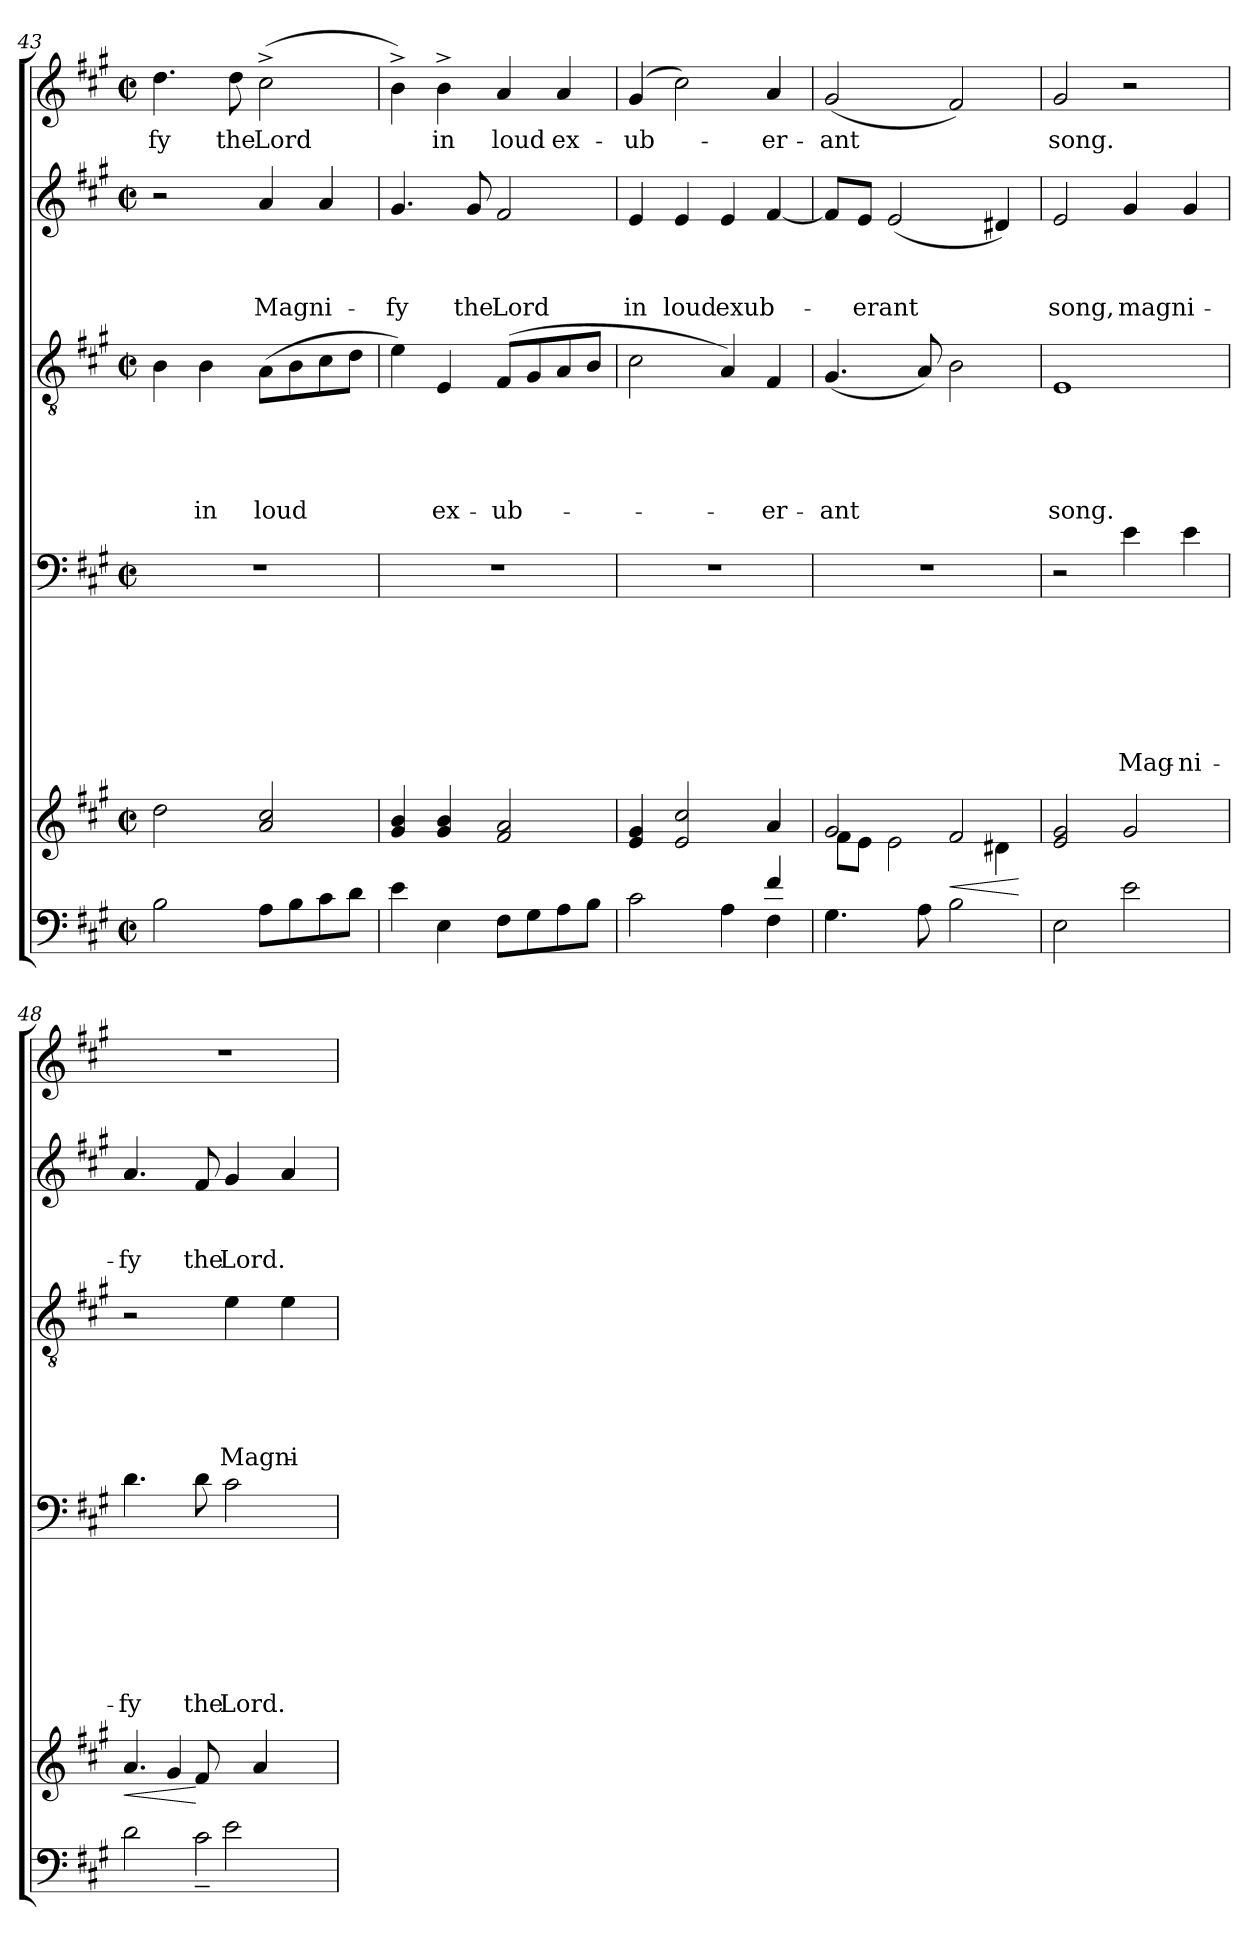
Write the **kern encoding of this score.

**kern	**kern	**dynam	**kern	**text	**text	**text	**text	**text	**text	**text	**kern	**text	**text	**text	**text	**text	**kern	**text	**text	**text	**kern	**text
*part6	*part5	*part5	*part4	*part4	*part4	*part4	*part4	*part4	*part4	*part4	*part3	*part3	*part3	*part3	*part3	*part3	*part2	*part2	*part2	*part2	*part1	*part1
*staff6	*staff5	*staff5	*staff4	*staff4	*staff4	*staff4	*staff4	*staff4	*staff4	*staff4	*staff3	*staff3	*staff3	*staff3	*staff3	*staff3	*staff2	*staff2	*staff2	*staff2	*staff1	*staff1
*clefF4	*clefG2	*	*clefF4	*	*	*	*	*	*	*	*clefGv2	*	*	*	*	*	*clefG2	*	*	*	*clefG2	*
*k[f#c#g#]	*k[f#c#g#]	*	*k[f#c#g#]	*	*	*	*	*	*	*	*k[f#c#g#]	*	*	*	*	*	*k[f#c#g#]	*	*	*	*k[f#c#g#]	*
*A:	*A:	*	*A:	*	*	*	*	*	*	*	*A:	*	*	*	*	*	*A:	*	*	*	*A:	*
*M2/2	*M2/2	*	*M2/2	*	*	*	*	*	*	*	*M2/2	*	*	*	*	*	*M2/2	*	*	*	*M2/2	*
*met(c|)	*met(c|)	*	*met(c|)	*	*	*	*	*	*	*	*met(c|)	*	*	*	*	*	*met(c|)	*	*	*	*met(c|)	*
=43	=43	=43	=43	=43	=43	=43	=43	=43	=43	=43	=43	=43	=43	=43	=43	=43	=43	=43	=43	=43	=43	=43
!	!	!	!	!	!	!	!	!	!	!	!	!	!	!	!	!	!	!	!	!	!	!LO:LY:b
2B\	2dd\	.	1r	.	.	.	.	.	.	.	4B\	.	.	.	.	.	2r	.	.	.	4.dd\	-fy
!	!	!	!	!	!	!	!	!	!	!	!	!	!	!	!	!LO:LY:b	!	!	!	!	!	!
.	.	.	.	.	.	.	.	.	.	.	4B\	.	.	.	.	in	.	.	.	.	.	.
!	!	!	!	!	!	!	!	!	!	!	!	!	!	!	!	!	!	!	!	!	!	!LO:LY:b
.	.	.	.	.	.	.	.	.	.	.	.	.	.	.	.	.	.	.	.	.	8dd\	the
!	!	!	!	!	!	!	!	!	!	!	!	!	!	!	!	!LO:LY:b	!	!	!	!LO:LY:b	!	!LO:LY:b
8A\L	2a/ 2cc#/	.	.	.	.	.	.	.	.	.	(>8A\L	.	.	.	.	loud	4a/	.	.	Magni-	(>2cc#^>\	Lord
8B\	.	.	.	.	.	.	.	.	.	.	8B\	.	.	.	.	.	.	.	.	.	.	.
8c#\	.	.	.	.	.	.	.	.	.	.	8c#\	.	.	.	.	.	4a/	.	.	.	.	.
8d\J	.	.	.	.	.	.	.	.	.	.	8d\J	.	.	.	.	.	.	.	.	.	.	.
=44	=44	=44	=44	=44	=44	=44	=44	=44	=44	=44	=44	=44	=44	=44	=44	=44	=44	=44	=44	=44	=44	=44
!	!	!	!	!	!	!	!	!	!	!	!	!	!	!	!	!	!	!	!	!LO:LY:b	!	!
4e\	4g#/ 4b/	.	1r	.	.	.	.	.	.	.	4e\)	.	.	.	.	.	4.g#/	.	.	-fy	4b^>\)	.
!	!	!	!	!	!	!	!	!	!	!	!	!	!	!	!	!LO:LY:b	!	!	!	!	!	!LO:LY:b
4E\	4g#/ 4b/	.	.	.	.	.	.	.	.	.	4E/	.	.	.	.	ex-	.	.	.	.	4b^>\	in
!	!	!	!	!	!	!	!	!	!	!	!	!	!	!	!	!	!	!	!	!LO:LY:b	!	!
.	.	.	.	.	.	.	.	.	.	.	.	.	.	.	.	.	8g#/	.	.	the	.	.
!	!	!	!	!	!	!	!	!	!	!	!	!	!	!	!	!LO:LY:b	!	!	!	!LO:LY:b	!	!LO:LY:b
8F#\L	2f#/ 2a/	.	.	.	.	.	.	.	.	.	(<8F#/L	.	.	.	.	-ub-	2f#/	.	.	Lord	4a/	loud
8G#\	.	.	.	.	.	.	.	.	.	.	8G#/	.	.	.	.	.	.	.	.	.	.	.
!	!	!	!	!	!	!	!	!	!	!	!	!	!	!	!	!	!	!	!	!	!	!LO:LY:b
8A\	.	.	.	.	.	.	.	.	.	.	8A/	.	.	.	.	.	.	.	.	.	4a/	ex-
8B\J	.	.	.	.	.	.	.	.	.	.	8B/J	.	.	.	.	.	.	.	.	.	.	.
=45	=45	=45	=45	=45	=45	=45	=45	=45	=45	=45	=45	=45	=45	=45	=45	=45	=45	=45	=45	=45	=45	=45
*^	*	*	*	*	*	*	*	*	*	*	*	*	*	*	*	*	*	*	*	*	*	*
!	!	!	!	!	!	!	!	!	!	!	!	!	!	!	!	!	!	!	!	!	!LO:LY:b	!	!LO:LY:b
2c#\	2.ryy	4e/ 4g#/	.	1r	.	.	.	.	.	.	.	2c#\	.	.	.	.	.	4e/	.	.	in	(4g#/	-ub-
!	!	!	!	!	!	!	!	!	!	!	!	!	!	!	!	!	!	!	!	!	!LO:LY:b	!	!
.	.	2e/ 2cc#/	.	.	.	.	.	.	.	.	.	.	.	.	.	.	.	4e/	.	.	loud	2cc#\)	.
!	!	!	!	!	!	!	!	!	!	!	!	!	!	!	!	!	!	!	!	!	!LO:LY:b	!	!
4A\	.	.	.	.	.	.	.	.	.	.	.	4A/)	.	.	.	.	.	4e/	.	.	exub-	.	.
!	!	!	!	!	!	!	!	!	!	!	!	!	!	!	!	!	!LO:LY:b	!	!	!	!	!	!LO:LY:b
4f#/	4F#\	4a/	.	.	.	.	.	.	.	.	.	4F#/	.	.	.	.	-er-	[<4f#/	.	.	.	4a/	-er-
!!LO:LB:g=z
=46	=46	=46	=46	=46	=46	=46	=46	=46	=46	=46	=46	=46	=46	=46	=46	=46	=46	=46	=46	=46	=46	=46	=46
*	*	*^	*	*	*	*	*	*	*	*	*	*	*	*	*	*	*	*	*	*	*	*	*
*	*	*	*^	*	*	*	*	*	*	*	*	*	*	*	*	*	*	*	*	*	*	*	*	*
!	!	!	!	!	!	!	!	!	!	!	!	!	!	!	!	!	!	!	!LO:LY:b	!	!	!	!	!	!LO:LY:b
*v	*v	*	*	*	*	*	*	*	*	*	*	*	*	*	*	*	*	*	*	*	*	*	*	*	*
4.G#\	2ryy	2g#/	8f#\L	.	1r	.	.	.	.	.	.	.	(<4.G#/	.	.	.	.	-ant	8f#/L]	.	.	.	(2g#/	-ant
!	!	!	!	!	!	!	!	!	!	!	!	!	!	!	!	!	!	!	!	!	!	!LO:LY:b	!	!
.	.	.	8e\J	.	.	.	.	.	.	.	.	.	.	.	.	.	.	.	8e/J	.	.	-erant	.	.
.	.	.	2e\	.	.	.	.	.	.	.	.	.	.	.	.	.	.	.	(<2e/	.	.	.	.	.
8A\	.	.	.	.	.	.	.	.	.	.	.	.	8A/)	.	.	.	.	.	.	.	.	.	.	.
!	!	!	!	!LO:HP:b	!	!	!	!	!	!	!	!	!	!	!	!	!	!	!	!	!	!	!	!
2B\	2f#/	2ryy	.	<	.	.	.	.	.	.	.	.	2B\	.	.	.	.	.	.	.	.	.	2f#/)	.
.	.	.	4d#X\	.	.	.	.	.	.	.	.	.	.	.	.	.	.	.	4d#X/)	.	.	.	.	.
*	*v	*v	*v	*	*	*	*	*	*	*	*	*	*	*	*	*	*	*	*	*	*	*	*	*
.	.	[	.	.	.	.	.	.	.	.	.	.	.	.	.	.	.	.	.	.	.	.
=47	=47	=47	=47	=47	=47	=47	=47	=47	=47	=47	=47	=47	=47	=47	=47	=47	=47	=47	=47	=47	=47	=47
!	!	!	!	!	!	!	!	!	!	!	!	!	!	!	!	!LO:LY:b	!	!	!	!LO:LY:b	!	!LO:LY:b
2E\	2e/ 2g#/	.	2r	.	.	.	.	.	.	.	1E	.	.	.	.	song.	2e/	.	.	song,	2g#/	song.
!	!	!	!	!	!	!	!	!	!	!LO:LY:b	!	!	!	!	!	!	!	!	!	!LO:LY:b	!	!
2e\	2g#/	.	4e\	.	.	.	.	.	.	Mag-	.	.	.	.	.	.	4g#/	.	.	magni-	2r	.
!	!	!	!	!	!	!	!	!	!	!LO:LY:b	!	!	!	!	!	!	!	!	!	!	!	!
.	.	.	4e\	.	.	.	.	.	.	-ni-	.	.	.	.	.	.	4g#/	.	.	.	.	.
=48	=48	=48	=48	=48	=48	=48	=48	=48	=48	=48	=48	=48	=48	=48	=48	=48	=48	=48	=48	=48	=48	=48
*^	*	*	*	*	*	*	*	*	*	*	*	*	*	*	*	*	*	*	*	*	*	*
!	!	!	!LO:HP:b	!	!	!	!	!	!	!	!LO:LY:b	!	!	!	!	!	!	!	!	!	!LO:LY:b	!	!
*	*	*^	*	*	*	*	*	*	*	*	*	*	*	*	*	*	*	*	*	*	*	*	*
2d\	4.ryy	4.a/	4ryy	<	4.d\	.	.	.	.	.	.	-fy	2r	.	.	.	.	.	4.a/	.	.	-fy	1r	.
.	.	.	4g#/	.	.	.	.	.	.	.	.	.	.	.	.	.	.	.	.	.	.	.	.	.
!	!	!	!	!	!	!	!	!	!	!	!	!LO:LY:b	!	!	!	!	!	!	!	!	!	!LO:LY:b	!	!
.	2c#~<\	8f#/	.	[	8d\	.	.	.	.	.	.	the	.	.	.	.	.	.	8f#/	.	.	the	.	.
!	!	!	!	!	!	!	!	!	!	!	!	!LO:LY:b	!	!	!	!	!	!LO:LY:b	!	!	!	!LO:LY:b	!	!
2e\	.	8ryy	8ryy	.	2c#\	.	.	.	.	.	.	Lord.	4e\	.	.	.	.	Magni-	4g#/	.	.	Lord.	.	.
.	.	4.ryy	4a/	.	.	.	.	.	.	.	.	.	.	.	.	.	.	.	.	.	.	.	.	.
.	.	.	.	.	.	.	.	.	.	.	.	.	4e\	.	.	.	.	.	4a/	.	.	.	.	.
.	8ryy	.	8ryy	.	.	.	.	.	.	.	.	.	.	.	.	.	.	.	.	.	.	.	.	.
*v	*v	*	*	*	*	*	*	*	*	*	*	*	*	*	*	*	*	*	*	*	*	*	*	*
*	*v	*v	*	*	*	*	*	*	*	*	*	*	*	*	*	*	*	*	*	*	*	*	*
=	=	=	=	=	=	=	=	=	=	=	=	=	=	=	=	=	=	=	=	=	=	=
*-	*-	*-	*-	*-	*-	*-	*-	*-	*-	*-	*-	*-	*-	*-	*-	*-	*-	*-	*-	*-	*-	*-
